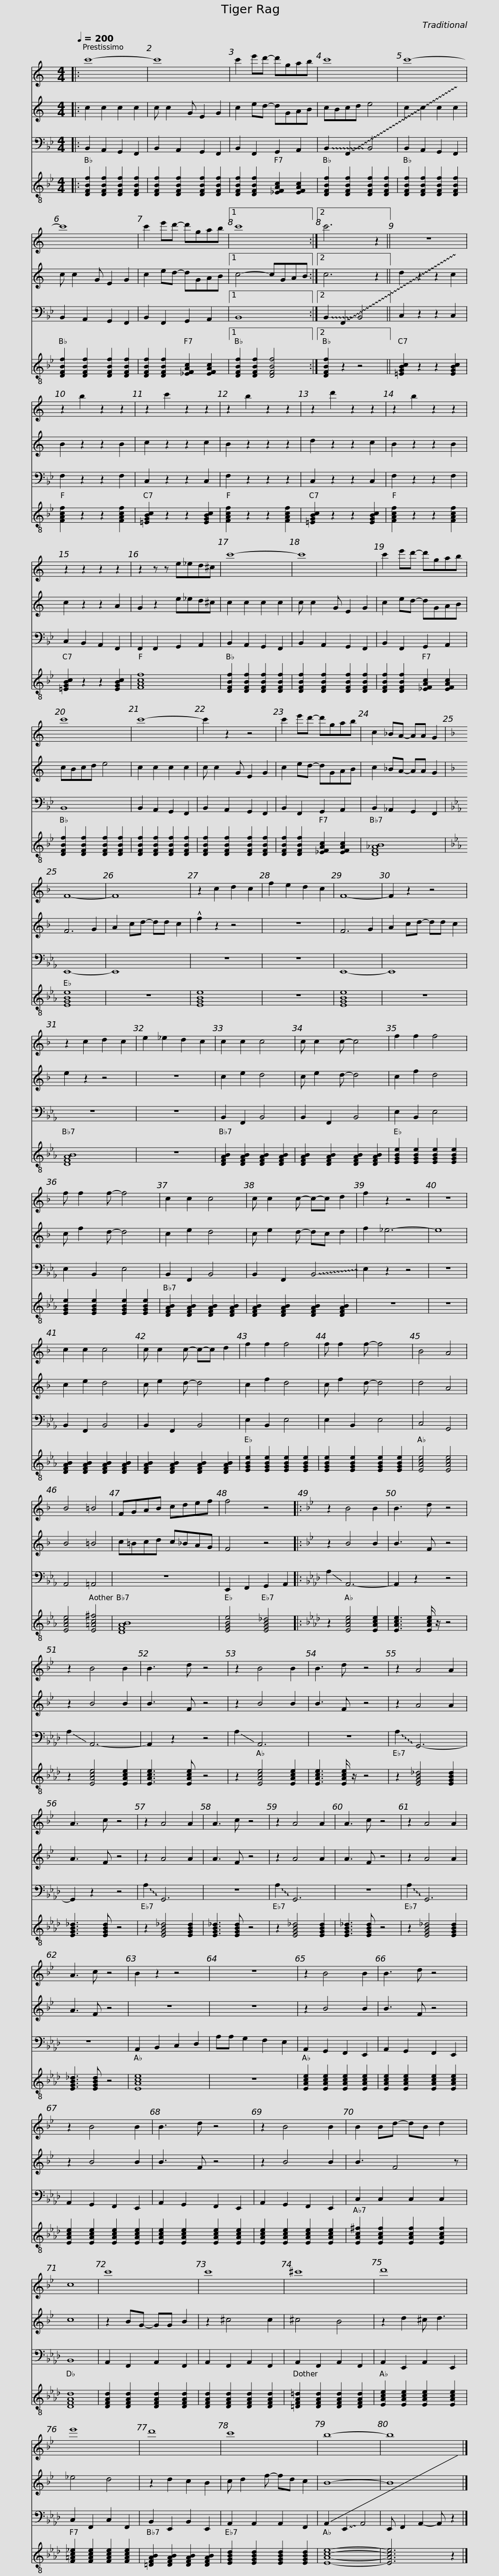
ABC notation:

X:1
%%score 1 2 3 4
L:1/8
Q:1/4=200
M:4/4
I:linebreak $
K:Bb
V:1 treble transpose=-2
V:2 treble transpose=-2
V:3 bass
V:4 treble-8
V:1
[K:C]|: c'8- | c'8 | c'2 e'd'- d'gab | c'8 | c'8- | %5
 c'8 |$ c'2 e'd'- d'gab |1 c'8 :|2 c'6 z2 || z8 | %10
 z2 b2 z2 z2 | z2 c'2 z2 z2 | z2 b2 z2 z2 |$ z2 d'2 z2 z2 | z2 b2 z2 z2 | %15
 z2 z2 z2 z2 | z2 z z e_ed^c | c'8- | c'8 |$ c'2 e'd'- d'gab | %20
 c'8 | c'8- | c'2 z2 z4 | c'2 e'd'- d'gab |$ c2 _BA- AA G2 | %25
[K:F] F8- | F8 | z2 c2 d2 c2 | f2 e2 d2 c2 | F8- | %30
 F2 z2 z4 | z2 c2 d2 c2 |$ e2 _e2 d2 c2 | c2 c2 c4 | c c2 c- c4 | %35
 f2 f2 f4 | f f2 f- f4 | c2 c2 c4 |$ c c2 c- c-c d2 | f2 z2 z4 | %40
 z8 | c2 c2 c4 | c c2 c- c-c d2 | f2 f2 f4 | f f2 f- f4 | %45
 B4 A4 |$ B4 =B4 | FGAB cdef | f4 z4 |:[K:Bb] z2 B4 B2 | %50
 B3 d z4 | z2 B4 B2 | B3 d z4 |$ z2 B4 B2 | B3 d z4 | %55
 z2 A4 A2 | A3 c z4 | z2 A4 A2 | A3 c z4 | z2 A4 A2 | %60
 A3 c z4 | z2 A4 A2 |$ A3 c z4 | B2 z2 z4 | z8 | %65
 z2 B4 B2 | B3 d z4 | z2 B4 B2 | B3 d z4 | z2 B4 B2 |$ %70
 B2 Bd- dB d2 | c8 | c'8 | c'8 | ^c'8 | %75
 d'8 | e'8 |$ d'8 | c'8 | b8- | %80
 b8 |] %81
V:2
[K:C]|: c2 c2 c2 c2 | c c2 G E2 G2 | c2 ed- dGAB | cBcd e4 | c2 c2 c2 c2 | %5
 c c2 G E2 G2 |$ c2 ed- dGAB |1 c4- cGAB :|2 c6 z2 || d2 z2 z2 c2 | %10
 B2 z2 z2 B2 | c2 z2 z2 c2 | B2 z2 z2 z2 |$ d2 z2 z2 c2 | B2 z2 z2 B2 | %15
 c2 z2 z2 A2 | G2 z2 e_ed^c | c2 c2 c2 c2 | c c2 G E2 G2 |$ c2 ed- dGAB | %20
 cBcd e4 | c2 c2 c2 c2 | c c2 G E2 G2 | c2 ed- dGAB |$ c2 _BA- AA G2 | %25
[K:F] F6 G2 | A2 cd- dd c2 | !^!f2 z2 z4 | z8 | F6 G2 | %30
 A2 cd- dd c2 | e2 z2 z4 |$ z8 | c2 e2 d4 | c e2 d- d4 | %35
 c2 f2 d4 | c f2 d- d4 | c2 e2 d4 |$ c e2 d- dc d2 | f2 _e6- | %40
 e8 | c2 e2 d4 | c e2 d- d4 | c2 f2 d4 | c f2 d- d4 | %45
 d4 A4 |$ B4 =B4 | c=Bcd c_BAG | F4 z4 |:[K:Bb] z2 B4 B2 | %50
 B3 F z4 | z2 B4 B2 | B3 F z4 |$ z2 B4 B2 | B3 F z4 | %55
 z2 A4 A2 | A3 F z4 | z2 A4 A2 | A3 F z4 | z2 A4 A2 | %60
 A3 F z4 | z2 A4 A2 |$ A3 F z4 | z8 | z8 | %65
 z2 B4 B2 | B3 F z4 | z2 B4 B2 | B3 F z4 | z2 B4 B2 |$ %70
 B3 F4 z | c8 | z2 BG- GG B2 | z2 ^c4 c2 | ^c4 B4 | %75
 z2 d2 ^c d3 | _e4 d4 |$ z2 d2 c2 B2 | c d2 f- fd c2 | B8- | %80
 B8 |] %81
V:3
|: B,,2 A,,2 G,,2 F,,2 | B,,2 A,,2 G,,2 F,,2 | B,,2 F,,2 G,,2 A,,2 | !~(!B,,2 !~(!F,,2 !~)!B,,4 | B,,2 A,,2 G,,2 F,,2 | %5
 B,,2 A,,2 G,,2 F,,2 |$ B,,2 F,,2 G,,2 A,,2 |1 B,,8 :|2 !~(!B,,2 !~(!F,,2 !~)!B,,4 || C,2 z2 z2 C,2 | %10
 F,2 z2 z2 F,2 | C,2 z2 z2 C,2 | F,2 z2 z2 z2 |$ C,2 z2 z2 C,2 | F,2 z2 z2 F,2 | %15
 C,2 B,,2 A,,2 F,,2 | F,,2 F,,2 G,,2 A,,2 | B,,2 A,,2 G,,2 F,,2 | B,,2 A,,2 G,,2 F,,2 |$ B,,2 F,,2 G,,2 A,,2 | %20
 B,,8 | B,,2 A,,2 G,,2 F,,2 | B,,2 A,,2 G,,2 F,,2 | B,,2 F,,2 G,,2 A,,2 |$ B,,2 _A,,2 G,,2 F,,2 | %25
[K:Eb] E,,8- | E,,8 | z8 | z8 | E,,8- | %30
 E,,8 | z8 |$ z8 | B,,2 F,,2 B,,4 | B,,2 F,,2 B,,4 | %35
 E,2 B,,2 E,4 | E,2 B,,2 E,4 | B,,2 F,,2 B,,4 |$ B,,2 F,,2 !~(!B,,4 | !~)!E,2 z2 z4 | %40
 z8 | B,,2 F,,2 B,,4 | B,,2 F,,2 B,,4 | E,2 B,,2 E,4 | E,2 B,,2 E,4 | %45
 C,4 G,,4 |$ A,,4 =A,,4 | z8 | E,,2 F,,2 G,,2 A,,2 |:[K:Ab] !-(!A,2 !-)!A,,6- | %50
 A,,2 z2 z4 | !-(!A,2 !-)!A,,6- | A,,2 z2 z4 |$ !-(!A,2 !-)!A,,6 | z8 | %55
 !~(!A,2 !~)!G,,6- | G,,2 z2 z4 | !~(!A,2 !~)!G,,6 | z8 | !~(!A,2 !~)!G,,6 | %60
 z8 | !~(!A,2 !~)!G,,6 |$ z8 | A,,2 B,,2 C,2 D,2 | A,A, G,2 F,2 E,2 | %65
 A,,2 G,,2 F,,2 E,,2 | A,,2 G,,2 F,,2 E,,2 | A,,2 G,,2 F,,2 E,,2 | A,,2 G,,2 F,,2 E,,2 | A,,2 G,,2 F,,2 E,,2 |$ %70
 C,2 C,2 C,2 C,2 | B,,8 | A,,2 F,,2 A,,2 F,,2 | A,,2 F,,2 A,,2 F,,2 | A,,2 F,,2 A,,2 F,,2 | %75
 A,,2 E,,2 A,,2 E,,2 | C,2 F,,2 C,2 F,,2 |$ B,,2 E,,2 B,,2 E,,2 | A,,2 A,,2 A,,2 F,,2 | !-(!A,,2 !~(!E,,2 !~)!A,,4 | %80
 E,, F,,2 A,,2- A,, z2 |] %81
V:4
|: [DFBf]2 [DFBf]2 [DFBf]2 [DFBf]2 | [DFBf]2 [DFBf]2 [DFBf]2 [DFBf]2 | [DFBf]2 [DFBf]2 [_EFAc]2 [EFAc]2 | [DFBf]2 [DFBf]2 [DFBf]2 [DFBf]2 | [DFBf]2 [DFBf]2 [DFBf]2 [DFBf]2 | %5
 [DFBf]2 [DFBf]2 [DFBf]2 [DFBf]2 |$ [DFBf]2 [DFBf]2 [_EFAc]2 [EFAc]2 |1 [DFBf]2 [DFBf]2 [DFBf]4 :|2 [DFBf]2 z2 z4 || [=EGBc]2 z2 z2 [EGBc]2 | %10
 [FAcf]2 z2 z2 [FAcf]2 | [=EGBc]2 z2 z2 [EGBc]2 | [FAcf]2 z2 z2 [FAcf]2 |$ [=EGBc]2 z2 z2 [EGBc]2 | [FAcf]2 z2 z2 [FAcf]2 | %15
 [=EGBc]2 z2 z2 [EGBc]2 | [FAcf]8 | [DFBf]2 [DFBf]2 [DFBf]2 [DFBf]2 | [DFBf]2 [DFBf]2 [DFBf]2 [DFBf]2 |$ [DFBf]2 [DFBf]2 [_EFAc]2 [EFAc]2 | %20
 [DFBf]2 [DFBf]2 [DFBf]2 [DFBf]2 | [DFBf]2 [DFBf]2 [DFBf]2 [DFBf]2 | [DFBf]2 [DFBf]2 [DFBf]2 [DFBf]2 | [DFBf]2 [DFBf]2 [_EFAc]2 [EFAc]2 |$ [DF_AB]8 | %25
[K:Eb] [EGBe]8 | z8 | [EGBe]8 | z8 | [EGBe]8 | %30
 z8 | [DFAB]8 |$ z8 | [DFAB]2 [DFAB]2 [DFAB]2 [DFAB]2 | [DFAB]2 [DFAB]2 [DFAB]2 [DFAB]2 | %35
 [EGBe]2 [EGBe]2 [EGBe]2 [EGBe]2 | [EGBe]2 [EGBe]2 [EGBe]2 [EGBe]2 | [DFAB]2 [DFAB]2 [DFAB]2 [DFAB]2 |$ [DFAB]2 [DFAB]2 [DFAB]2 [DFAB]2 | z8 | %40
 z8 | [DFAB]2 [DFAB]2 [DFAB]2 [DFAB]2 | [DFAB]2 [DFAB]2 [DFAB]2 [DFAB]2 | [EGBe]2 [EGBe]2 [EGBe]2 [EGBe]2 | [EGBe]2 [EGBe]2 [EGBe]2 [EGBe]2 | %45
 [EAce]4 [EAce]4 |$ [EAce]4 [E=Ac^f]4 | [DFAB]8 | [EGBe]4 [EGB_d]4 |:[K:Ab] z2 [EAce]4 [EAce]2 | %50
 [EAce]3 [EAce]/ z/ z4 | z2 [EAce]4 [EAce]2 | [EAce]3 [EAce] z4 |$ z2 [EAce]4 [EAce]2 | [EAce]3 [EAce]/ z/ z4 | %55
 z2 [EGB_d]4 [EGBd]2 | [EGB_d]3 [EGBd] z4 | z2 [EGB_d]4 [EGBd]2 | [EGB_d]3 [EGBd] z4 | z2 [EGB_d]4 [EGBd]2 | %60
 [EGB_d]3 [EGBd] z4 | z2 [EGB_d]4 [EGBd]2 |$ [EGB_d]3 [EGBd] z4 | [EAce]8 | z8 | %65
 [EAce]2 [EAce]2 [EAce]2 [EAce]2 | [EAce]2 [EAce]2 [EAce]2 [EAce]2 | [EAce]2 [EAce]2 [EAce]2 [EAce]2 | [EAce]2 [EAce]2 [EAce]2 [EAce]2 | [EAce]2 [EAce]2 [EAce]2 [EAce]2 |$ %70
 [EAc^f]2 [EAcf]2 [EAcf]2 [EAcf]2 | [DFAd]8 | [DFAd]2 [DFAd]2 [DFAd]2 [DFAd]2 | [DFAd]2 [DFAd]2 [DFAd]2 [DFAd]2 | [=DFA=d]2 [DFAd]2 [DFAd]2 [DFAd]2 | %75
 [EAce]2 [EAce]2 [EAce]2 [EAce]2 | [F=Ac_e]2 [FAce]2 [FAce]2 [FAce]2 |$ [=DFAB]2 [DFAB]2 [DFAB]2 [DFAB]2 | [EGBd]2 [EGBd]2 [EGBd]2 [EGBd]2 | [EAce]8- | %80
 [EAce]6 z2 |] %81
